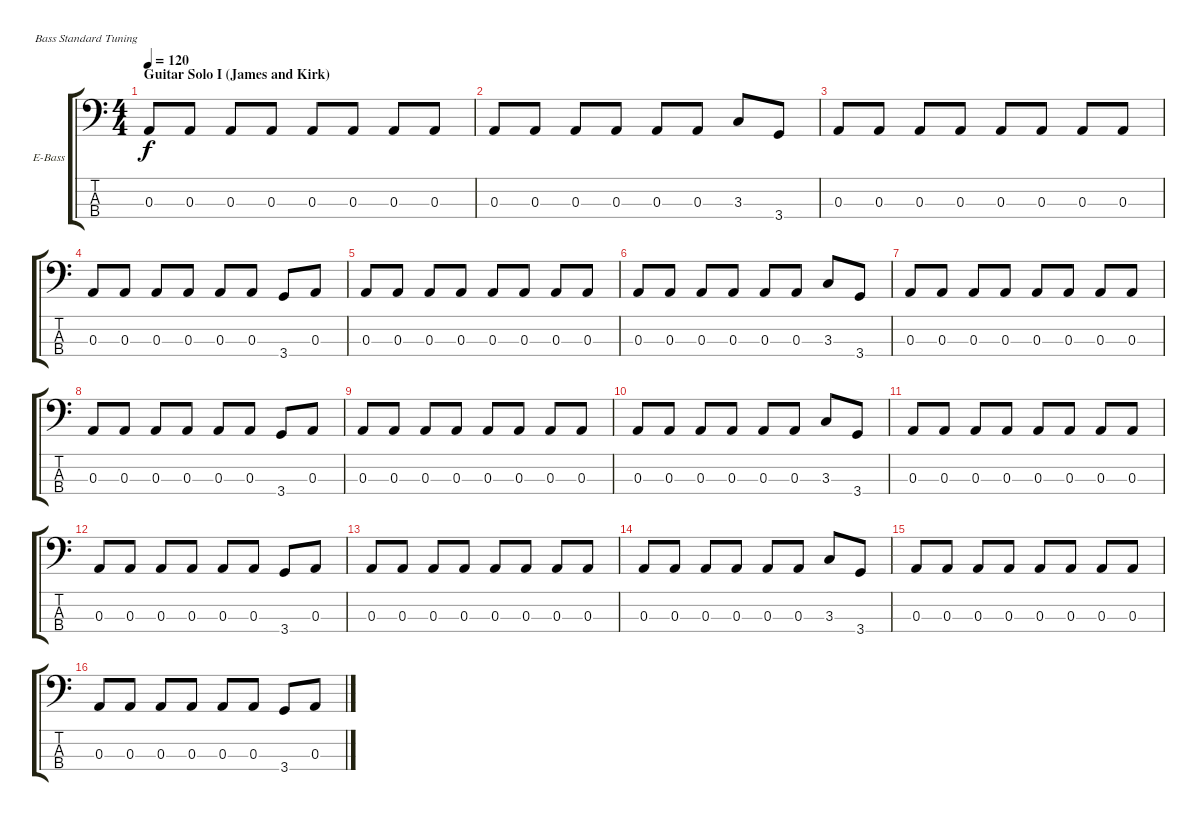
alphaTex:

\bracketExtendMode groupsimilarinstruments
\firstSystemTrackNameOrientation horizontal
\otherSystemsTrackNameOrientation horizontal
\track ("Bass" "E-Bass") {instrument electricbassfinger}
\staff {score tabs}
\tuning (G2 D2 A1 E1)
\ts (4 4)
\section ("" "Guitar Solo I (James and Kirk)")
\tempo 120
\clef f4
\ks c
0.3.8{dy f} 0.3.8 0.3.8 0.3.8 0.3.8 0.3.8 0.3.8 0.3.8 |
0.3.8 0.3.8 0.3.8 0.3.8 0.3.8 0.3.8 3.3.8 3.4.8 |
0.3.8 0.3.8 0.3.8 0.3.8 0.3.8 0.3.8 0.3.8 0.3.8 |
0.3.8 0.3.8 0.3.8 0.3.8 0.3.8 0.3.8 3.4.8 0.3.8 |
0.3.8 0.3.8 0.3.8 0.3.8 0.3.8 0.3.8 0.3.8 0.3.8 |
0.3.8 0.3.8 0.3.8 0.3.8 0.3.8 0.3.8 3.3.8 3.4.8 |
0.3.8 0.3.8 0.3.8 0.3.8 0.3.8 0.3.8 0.3.8 0.3.8 |
0.3.8 0.3.8 0.3.8 0.3.8 0.3.8 0.3.8 3.4.8 0.3.8 |
0.3.8 0.3.8 0.3.8 0.3.8 0.3.8 0.3.8 0.3.8 0.3.8 |
0.3.8 0.3.8 0.3.8 0.3.8 0.3.8 0.3.8 3.3.8 3.4.8 |
0.3.8 0.3.8 0.3.8 0.3.8 0.3.8 0.3.8 0.3.8 0.3.8 |
0.3.8 0.3.8 0.3.8 0.3.8 0.3.8 0.3.8 3.4.8 0.3.8 |
0.3.8 0.3.8 0.3.8 0.3.8 0.3.8 0.3.8 0.3.8 0.3.8 |
0.3.8 0.3.8 0.3.8 0.3.8 0.3.8 0.3.8 3.3.8 3.4.8 |
0.3.8 0.3.8 0.3.8 0.3.8 0.3.8 0.3.8 0.3.8 0.3.8 |
0.3.8 0.3.8 0.3.8 0.3.8 0.3.8 0.3.8 3.4.8 0.3.8
